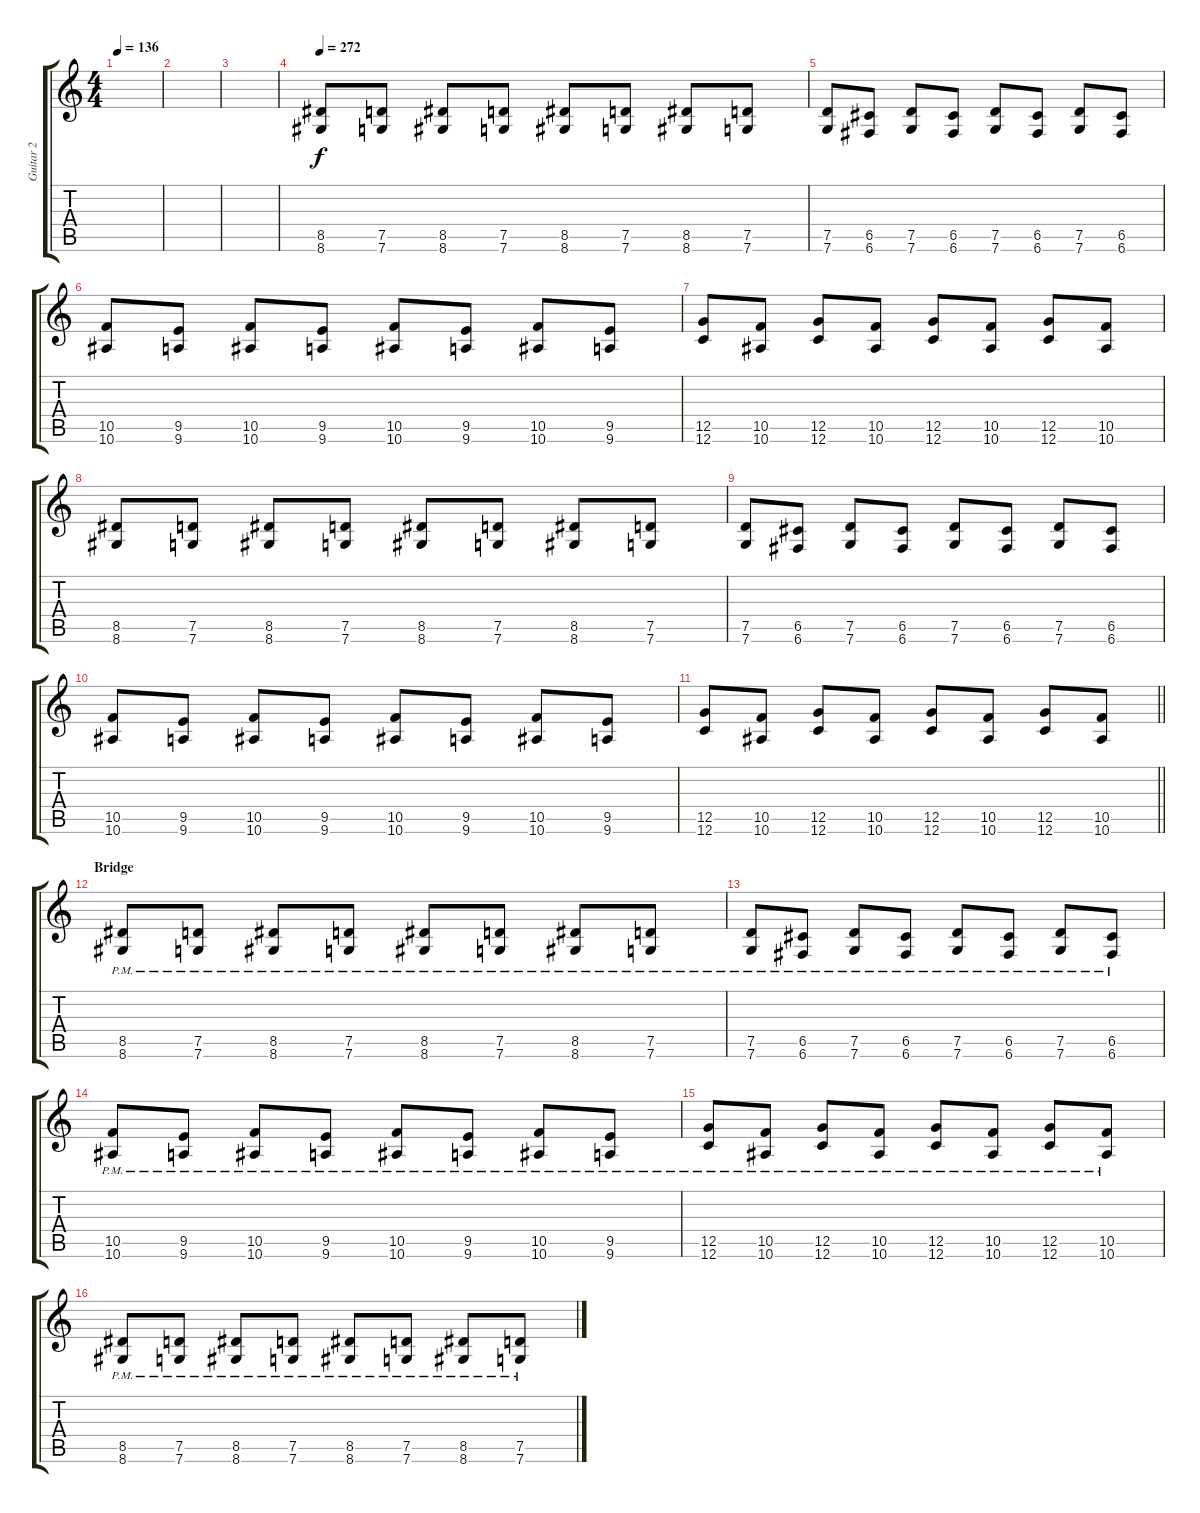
\track ("Guitar 2" "Guitar 2") {instrument overdrivenguitar}
\staff {score tabs}
\tuning (D4 A3 F3 C3 G2 C2) {hide}
\ts (4 4)
\tempo 136
\clef g2
\ks c
|
|
|
\tempo 272
(8.5 8.6).8{balance 16} (7.5 7.6).8 (8.5 8.6).8 (7.5 7.6).8 (8.5 8.6).8 (7.5 7.6).8 (8.5 8.6).8 (7.5 7.6).8 |
(7.5 7.6).8 (6.5 6.6).8 (7.5 7.6).8 (6.5 6.6).8 (7.5 7.6).8 (6.5 6.6).8 (7.5 7.6).8 (6.5 6.6).8 |
(10.5 10.6).8 (9.5 9.6).8 (10.5 10.6).8 (9.5 9.6).8 (10.5 10.6).8 (9.5 9.6).8 (10.5 10.6).8 (9.5 9.6).8 |
(12.5 12.6).8 (10.5 10.6).8 (12.5 12.6).8 (10.5 10.6).8 (12.5 12.6).8 (10.5 10.6).8 (12.5 12.6).8 (10.5 10.6).8 |
(8.5 8.6).8 (7.5 7.6).8 (8.5 8.6).8 (7.5 7.6).8 (8.5 8.6).8 (7.5 7.6).8 (8.5 8.6).8 (7.5 7.6).8 |
(7.5 7.6).8 (6.5 6.6).8 (7.5 7.6).8 (6.5 6.6).8 (7.5 7.6).8 (6.5 6.6).8 (7.5 7.6).8 (6.5 6.6).8 |
(10.5 10.6).8 (9.5 9.6).8 (10.5 10.6).8 (9.5 9.6).8 (10.5 10.6).8 (9.5 9.6).8 (10.5 10.6).8 (9.5 9.6).8 |
\barLineRight lightlight
(12.5 12.6).8 (10.5 10.6).8 (12.5 12.6).8 (10.5 10.6).8 (12.5 12.6).8 (10.5 10.6).8 (12.5 12.6).8 (10.5 10.6).8 |
\section ("" "Bridge")
(8.5{pm} 8.6{pm}).8 (7.5{pm} 7.6{pm}).8 (8.5{pm} 8.6{pm}).8 (7.5{pm} 7.6{pm}).8 (8.5{pm} 8.6{pm}).8 (7.5{pm} 7.6{pm}).8 (8.5{pm} 8.6{pm}).8 (7.5{pm} 7.6{pm}).8 |
(7.5{pm} 7.6{pm}).8 (6.5{pm} 6.6{pm}).8 (7.5{pm} 7.6{pm}).8 (6.5{pm} 6.6{pm}).8 (7.5{pm} 7.6{pm}).8 (6.5{pm} 6.6{pm}).8 (7.5{pm} 7.6{pm}).8 (6.5{pm} 6.6{pm}).8 |
(10.5{pm} 10.6{pm}).8 (9.5{pm} 9.6{pm}).8 (10.5{pm} 10.6{pm}).8 (9.5{pm} 9.6{pm}).8 (10.5{pm} 10.6{pm}).8 (9.5{pm} 9.6{pm}).8 (10.5{pm} 10.6{pm}).8 (9.5{pm} 9.6{pm}).8 |
(12.5{pm} 12.6{pm}).8 (10.5{pm} 10.6{pm}).8 (12.5{pm} 12.6{pm}).8 (10.5{pm} 10.6{pm}).8 (12.5{pm} 12.6{pm}).8 (10.5{pm} 10.6{pm}).8 (12.5{pm} 12.6{pm}).8 (10.5{pm} 10.6{pm}).8 |
(8.5{pm} 8.6{pm}).8 (7.5{pm} 7.6{pm}).8 (8.5{pm} 8.6{pm}).8 (7.5{pm} 7.6{pm}).8 (8.5{pm} 8.6{pm}).8 (7.5{pm} 7.6{pm}).8 (8.5{pm} 8.6{pm}).8 (7.5{pm} 7.6{pm}).8
